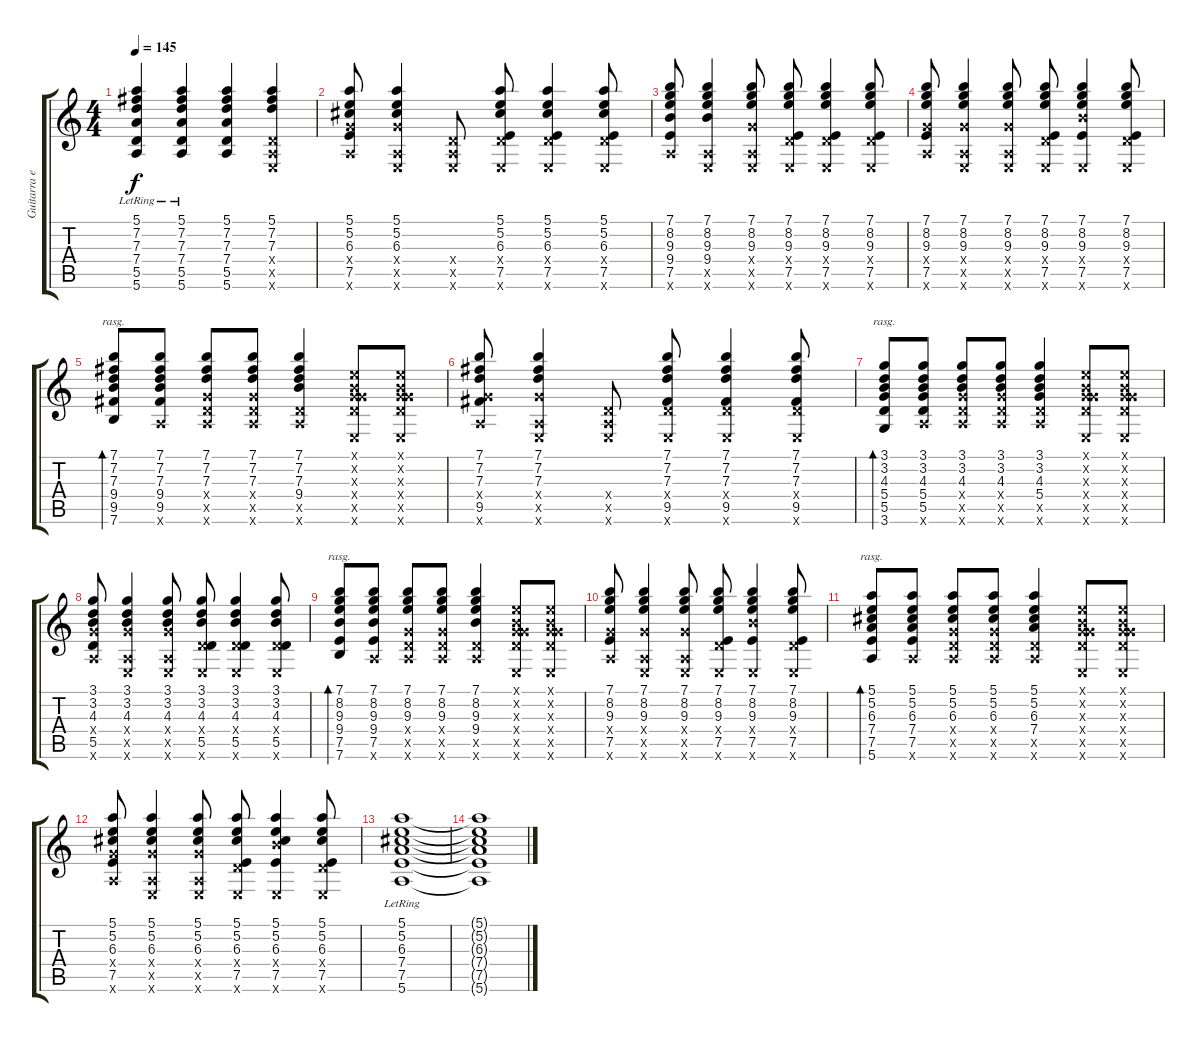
\track ("Guitarra electrica" "Guitarra e") {instrument electricguitarclean}
\staff {score tabs}
\tuning (E4 B3 G3 D3 A2 E2) {hide}
\ts (4 4)
\tempo 145
\clef g2
\ks c
(5.1{lr} 7.2 7.3 7.4 5.5 5.6).4{dy f} (5.1{lr} 7.2{lr} 7.3{lr} 7.4{lr} 5.5{lr} 5.6{lr}).4 (5.1 7.2 7.3 7.4 5.5 5.6).4 (5.1 7.2 7.3 0.4{x} 0.5{x} 0.6{x}).4 |
(5.1 5.2 6.3 5.4{x} 7.5 5.6{x}).8 (5.1 5.2 6.3 5.4{x} 0.5{x} 0.6{x}).4 (0.4{x} 0.5{x} 0.6{x}).8 (5.1 5.2 6.3 0.4{x} 7.5 0.6{x}).8 (5.1 5.2 6.3 0.4{x} 7.5 0.6{x}).4 (5.1 5.2 6.3 0.4{x} 7.5 0.6{x}).8 |
(7.1 8.2 9.3 9.4 7.5 5.6{x}).8 (7.1 8.2 9.3 9.4 0.5{x} 0.6{x}).4 (7.1 8.2 9.3 5.4{x} 0.5{x} 0.6{x}).8 (7.1 8.2 9.3 0.4{x} 7.5 0.6{x}).8 (7.1 8.2 9.3 0.4{x} 7.5 0.6{x}).4 (7.1 8.2 9.3 0.4{x} 7.5 0.6{x}).8 |
(7.1 8.2 9.3 5.4{x} 7.5 5.6{x}).8 (7.1 8.2 9.3 5.4{x} 0.5{x} 0.6{x}).4 (7.1 8.2 9.3 5.4{x} 0.5{x} 0.6{x}).8 (7.1 8.2 9.3 0.4{x} 7.5 0.6{x}).8 (7.1 8.2 9.3 9.4{x} 7.5 0.6{x}).4 (7.1 8.2 9.3 0.4{x} 7.5 0.6{x}).8 |
(7.1 7.2 7.3 9.4 9.5 7.6).8{bd 480 rasg ii} (7.1 7.2 7.3 9.4 9.5 5.6{x}).8 (7.1 7.2 7.3 5.4{x} 5.5{x} 5.6{x}).8 (7.1 7.2 7.3 5.4{x} 5.5{x} 5.6{x}).8 (7.1 7.2 7.3 9.4 5.5{x} 5.6{x}).4 (0.1{x} 0.2{x} 0.3{x} 5.4{x} 5.5{x} 0.6{x}).8 (0.1{x} 0.2{x} 0.3{x} 5.4{x} 5.5{x} 0.6{x}).8 |
(7.1 7.2 7.3 5.4{x} 9.5 5.6{x}).8 (7.1 7.2 7.3 5.4{x} 0.5{x} 0.6{x}).4 (0.4{x} 0.5{x} 0.6{x}).8 (7.1 7.2 7.3 0.4{x} 9.5 0.6{x}).8 (7.1 7.2 7.3 0.4{x} 9.5 0.6{x}).4 (7.1 7.2 7.3 0.4{x} 9.5 0.6{x}).8 |
(3.1 3.2 4.3 5.4 5.5 3.6).8{bd 30 rasg ii} (3.1 3.2 4.3 5.4 5.5 5.6{x}).8 (3.1 3.2 4.3 5.4{x} 5.5{x} 5.6{x}).8 (3.1 3.2 4.3 5.4{x} 5.5{x} 5.6{x}).8 (3.1 3.2 4.3 5.4 5.5{x} 5.6{x}).4 (0.1{x} 0.2{x} 0.3{x} 5.4{x} 5.5{x} 0.6{x}).8 (0.1{x} 0.2{x} 0.3{x} 5.4{x} 5.5{x} 0.6{x}).8 |
(3.1 3.2 4.3 5.4{x} 5.5 5.6{x}).8 (3.1 3.2 4.3 5.4{x} 0.5{x} 0.6{x}).4 (3.1 3.2 4.3 5.4{x} 0.5{x} 0.6{x}).8 (3.1 3.2 4.3 0.4{x} 5.5 0.6{x}).8 (3.1 3.2 4.3 0.4{x} 5.5 0.6{x}).4 (3.1 3.2 4.3 0.4{x} 5.5 0.6{x}).8 |
(7.1 8.2 9.3 9.4 7.5 7.6).8{bd 30 rasg ii} (7.1 8.2 9.3 9.4 7.5 5.6{x}).8 (7.1 8.2 9.3 5.4{x} 5.5{x} 5.6{x}).8 (7.1 8.2 9.3 5.4{x} 5.5{x} 5.6{x}).8 (7.1 8.2 9.3 9.4 5.5{x} 5.6{x}).4 (0.1{x} 0.2{x} 0.3{x} 5.4{x} 5.5{x} 0.6{x}).8 (0.1{x} 0.2{x} 0.3{x} 5.4{x} 5.5{x} 0.6{x}).8 |
(7.1 8.2 9.3 5.4{x} 7.5 5.6{x}).8 (7.1 8.2 9.3 5.4{x} 0.5{x} 0.6{x}).4 (7.1 8.2 9.3 5.4{x} 0.5{x} 0.6{x}).8 (7.1 8.2 9.3 0.4{x} 7.5 0.6{x}).8 (7.1 8.2 9.3 9.4{x} 7.5 0.6{x}).4 (7.1 8.2 9.3 0.4{x} 7.5 0.6{x}).8 |
(5.1 5.2 6.3 7.4 7.5 5.6).8{bd 30 rasg ii} (5.1 5.2 6.3 7.4 7.5 5.6{x}).8 (5.1 5.2 6.3 5.4{x} 5.5{x} 5.6{x}).8 (5.1 5.2 6.3 5.4{x} 5.5{x} 5.6{x}).8 (5.1 5.2 6.3 7.4 5.5{x} 5.6{x}).4 (0.1{x} 0.2{x} 0.3{x} 5.4{x} 5.5{x} 0.6{x}).8 (0.1{x} 0.2{x} 0.3{x} 5.4{x} 5.5{x} 0.6{x}).8 |
(5.1 5.2 6.3 5.4{x} 7.5 5.6{x}).8 (5.1 5.2 6.3 5.4{x} 0.5{x} 0.6{x}).4 (5.1 5.2 6.3 5.4{x} 0.5{x} 0.6{x}).8 (5.1 5.2 6.3 0.4{x} 7.5 0.6{x}).8 (5.1 5.2 6.3 9.4{x} 7.5 0.6{x}).4 (5.1 5.2 6.3 0.4{x} 7.5 0.6{x}).8 |
(5.1{lr} 5.2{lr} 6.3{lr} 7.4{lr} 7.5{lr} 5.6{lr}).1 |
(5.1{t} 5.2{t} 6.3{t} 7.4{t} 7.5{t} 5.6{t}).1
